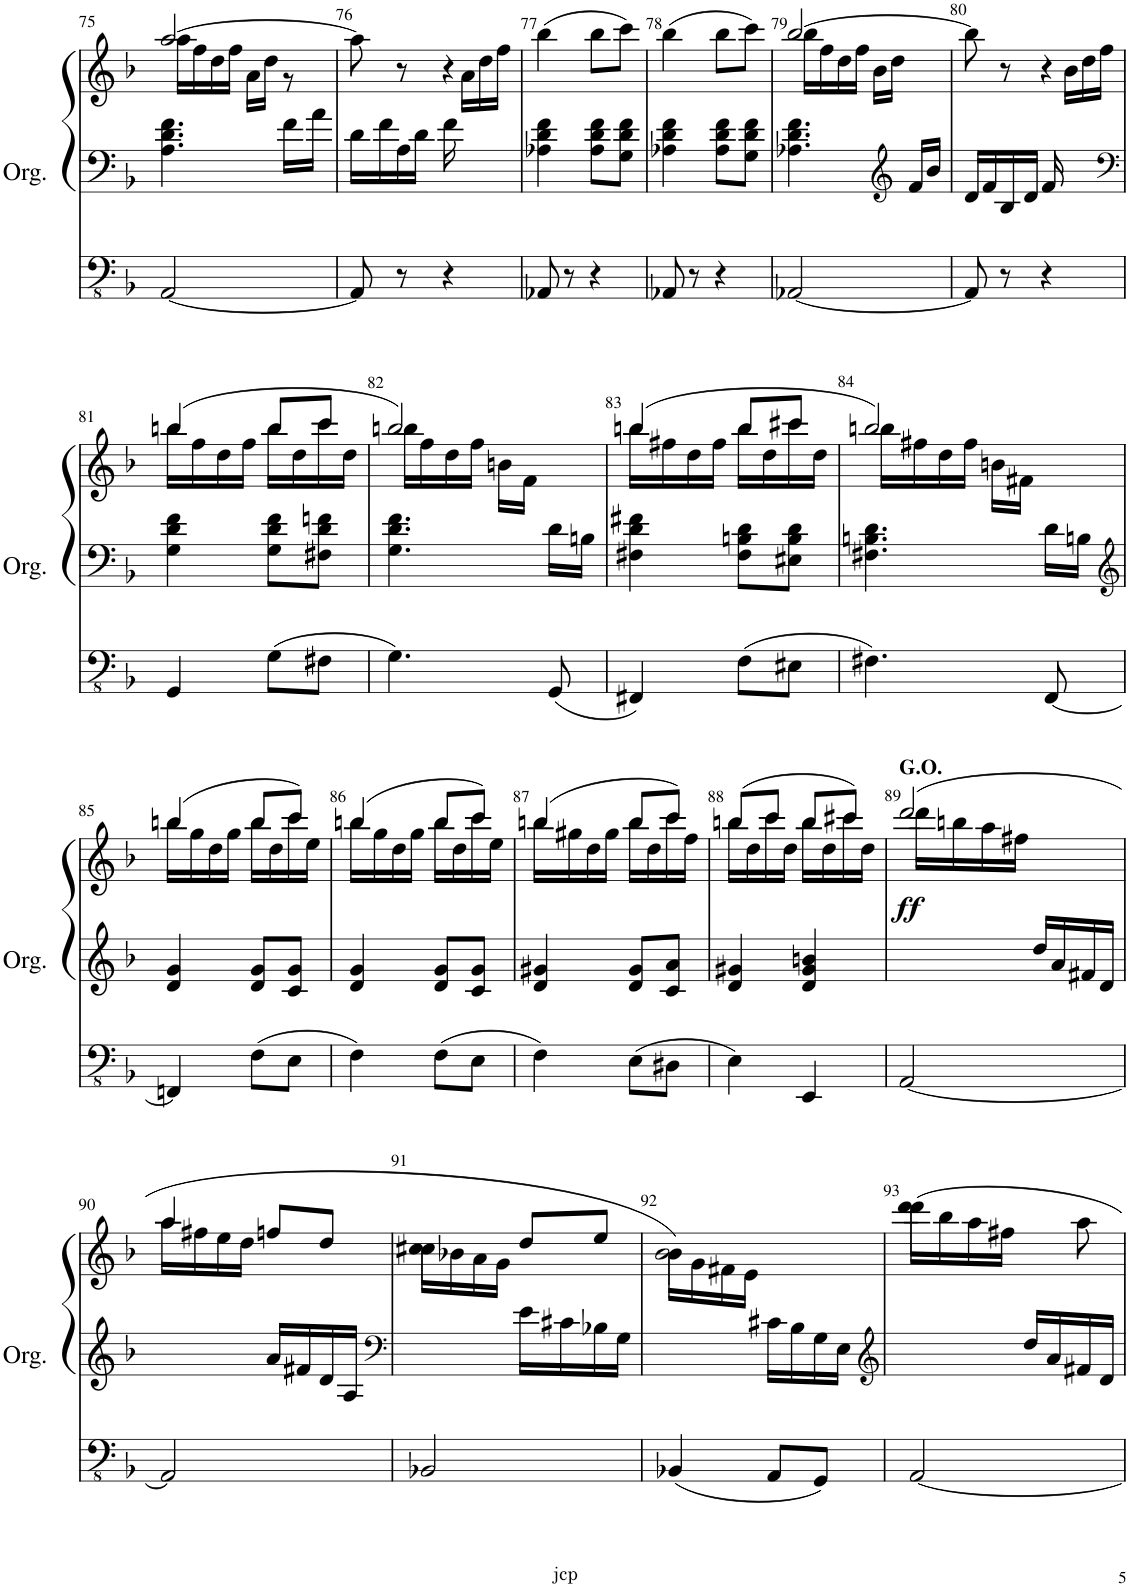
**kern	**kern	**kern	**dynam
*part1	*part1	*part1	*part1
*staff3	*staff2	*staff1	*staff1/2/3
*I"Orgue à tuyaux	*	*	*
*I'Org.	*	*	*
!!LO:PB:g=z
*clefFv4	*clefF4	*clefG2	*
*k[b-]	*k[b-]	*k[b-]	*
*M2/4	*M2/4	*M2/4	*
=75	=75	=75	=75
*	*	*^	*
[2AAA/	4.A\ 4.d\ 4.f\	[2aa/	16aa\LL	.
.	.	.	16ff\	.
.	.	.	16dd\	.
.	.	.	16ff\JJ	.
.	.	.	16a\LL	.
.	.	.	16dd\JJ	.
.	16f\LL	.	8r	.
.	16a\JJ	.	.	.
=76	=76	=76	=76	=76
8AAA/]	16d\LL	8aa\]	16ryy	.
*	*	*v	*v	*
.	16f\	.	.
8r	16A\	8r	.
.	16d\JJ	.	.
4r	16f\	4r	.
*	*	*^	*
.	8.ryy	.	16a\LL	.
.	.	.	16dd\	.
.	.	.	16ff\JJ	.
*	*	*v	*v	*
=77	=77	=77	=77
8AAA-X/	4A-X\ 4d\ 4f\	(4bb-\	.
8r	.	.	.
4r	8A-\ 8d\ 8f\L	8bb-\L	.
.	8G\ 8d\ 8f\J	8ccc\J)	.
=78	=78	=78	=78
8AAA-X/	4A-X\ 4d\ 4f\	(4bb-\	.
8r	.	.	.
4r	8A-\ 8d\ 8f\L	8bb-\L	.
.	8G\ 8d\ 8f\J	8ccc\J)	.
=79	=79	=79	=79
*	*	*^	*
[2AAA-X/	4.A-X\ 4.d\ 4.f\	[2bb-/	16bb-\LL	.
.	.	.	16ff\	.
.	.	.	16dd\	.
.	.	.	16ff\JJ	.
.	.	.	16b-\LL	.
.	.	.	16dd\JJ	.
*	*clefG2	*	*	*
.	16f/LL	.	8ryy	.
.	16b-/JJ	.	.	.
=80	=80	=80	=80	=80
8AAA-/]	16d/LL	8bb-\]	16ryy	.
*	*	*v	*v	*
.	16f/	.	.
8r	16B-/	8r	.
.	16d/JJ	.	.
4r	16f/	4r	.
*	*	*^	*
.	8.ryy	.	16b-\LL	.
.	.	.	16dd\	.
.	.	.	16ff\JJ	.
!!LO:LB:g=z	!!
=81	=81	=81	=81	=81
*	*clefF4	*	*	*
4GGG/	4G\ 4d\ 4f\	(4bbn/	16bb\LL	.
.	.	.	16ff\	.
.	.	.	16dd\	.
.	.	.	16ff\JJ	.
8GG\L	8G\ 8d\ 8f\L	8bb/L	16bb\LL	.
.	.	.	16dd\	.
8FF#X\J	8F#X\ 8d\ 8fn\J	8ccc/J	16ccc\	.
.	.	.	16dd\JJ	.
=82	=82	=82	=82	=82
4.GG\	4.G\ 4.d\ 4.f\	2bbn/)	16bb\LL	.
.	.	.	16ff\	.
.	.	.	16dd\	.
.	.	.	16ff\JJ	.
.	.	.	16bn\LL	.
.	.	.	16f\JJ	.
8GGG/	16d\LL	.	8ryy	.
.	16Bn\JJ	.	.	.
=83	=83	=83	=83	=83
4FFF#X/	4F#X\ 4d\ 4f#X\	(4bbn/	16bb\LL	.
.	.	.	16ff#X\	.
.	.	.	16dd\	.
.	.	.	16ff#\JJ	.
8FF#X\L	8F#\ 8Bn\ 8d\L	8bb/L	16bb\LL	.
.	.	.	16dd\	.
8EE#X\J	8E#X\ 8B\ 8d\J	8ccc#X/J	16ccc#\	.
.	.	.	16dd\JJ	.
=84	=84	=84	=84	=84
4.FF#X\	4.F#X\ 4.Bn\ 4.d\	2bbn/)	16bb\LL	.
.	.	.	16ff#X\	.
.	.	.	16dd\	.
.	.	.	16ff#\JJ	.
.	.	.	16bn\LL	.
.	.	.	16f#X\JJ	.
[8FFF/	16d\LL	.	8ryy	.
.	16Bn\JJ	.	.	.
!!LO:LB:g=z	!!
=85	=85	=85	=85	=85
*	*clefG2	*	*	*
4FFFn/]	4d/ 4g/	(4bbn/	16bb\LL	.
.	.	.	16gg\	.
.	.	.	16dd\	.
.	.	.	16gg\JJ	.
8FF\L	8d/ 8g/L	8bb/L	16bb\LL	.
.	.	.	16dd\	.
8EE\J	8c/ 8g/J	8ccc/J)	16ccc\	.
.	.	.	16ee\JJ	.
=86	=86	=86	=86	=86
4FF\	4d/ 4g/	(4bbn/	16bb\LL	.
.	.	.	16gg\	.
.	.	.	16dd\	.
.	.	.	16gg\JJ	.
8FF\L	8d/ 8g/L	8bb/L	16bb\LL	.
.	.	.	16dd\	.
8EE\J	8c/ 8g/J	8ccc/J)	16ccc\	.
.	.	.	16ee\JJ	.
=87	=87	=87	=87	=87
4FF\	4d/ 4g#X/	(4bbn/	16bb\LL	.
.	.	.	16gg#X\	.
.	.	.	16dd\	.
.	.	.	16gg#\JJ	.
8EE\L	8d/ 8g#/L	8bb/L	16bb\LL	.
.	.	.	16dd\	.
8DD#X\J	8c/ 8a/J	8ccc/J)	16ccc\	.
.	.	.	16ff\JJ	.
=88	=88	=88	=88	=88
4EE\	4d/ 4g#X/	(8bbn/L	16bb\LL	.
.	.	.	16dd\	.
.	.	8ccc/J	16ccc\	.
.	.	.	16dd\JJ	.
4EEE/	4d/ 4g#/ 4bn/	8bb/L	16bb\LL	.
.	.	.	16dd\	.
.	.	8ccc#X/J)	16ccc#\	.
.	.	.	16dd\JJ	.
=89	=89	=89	=89	=89
!	!	!LO:TX:a:B:t=G.O.	!	!
!	!	!	!	!LO:DY:b
[2AAA/	4ryy	(2ddd/	16ddd\LL	ff
.	.	.	16bbn\	.
.	.	.	16aa\	.
.	.	.	16ff#X\JJ	.
.	16dd/LL	.	4ryy	.
.	16a/	.	.	.
.	16f#X/	.	.	.
.	16d/JJ	.	.	.
!!LO:LB:g=z	!!
=90	=90	=90	=90	=90
2AAA/]	4ryy	4aa/	16aa\LL	.
.	.	.	16ff#X\	.
.	.	.	16ee\	.
.	.	.	16dd\JJ	.
.	16a/LL	8ffn/L	4ryy	.
.	16f#X/	.	.	.
.	16d/	8dd/J	.	.
.	16A/JJ	.	.	.
=91	=91	=91	=91	=91
*	*clefF4	*	*	*
2BBB-X/	4ryy	4cc#X\	16cc#\LL	.
.	.	.	16b-X\	.
.	.	.	16a\	.
.	.	.	16g\JJ	.
.	16e\LL	8dd/L	4ryy	.
.	16c#X\	.	.	.
.	16B-X\	8ee/J	.	.
.	16G\JJ	.	.	.
=92	=92	=92	=92	=92
4BBB-X/	4ryy	2b-\)	16b-\LL	.
.	.	.	16g\	.
.	.	.	16f#X\	.
.	.	.	16e\JJ	.
8AAA/L	16c#X\LL	.	4ryy	.
.	16B-\	.	.	.
8GGG/J	16G\	.	.	.
.	16E\JJ	.	.	.
=93	=93	=93	=93	=93
*	*clefG2	*	*	*
[2AAA/	4ryy	4.ddd\	16ddd\LL	.
.	.	.	16bb-\	.
.	.	.	16aa\	.
.	.	.	16ff#X\JJ	.
.	16dd/LL	.	4ryy	.
.	16a/	.	.	.
.	16f#X/	8aa\	.	.
.	16d/JJ	.	.	.
*	*	*v	*v	*
=	=	=	=
*-	*-	*-	*-
